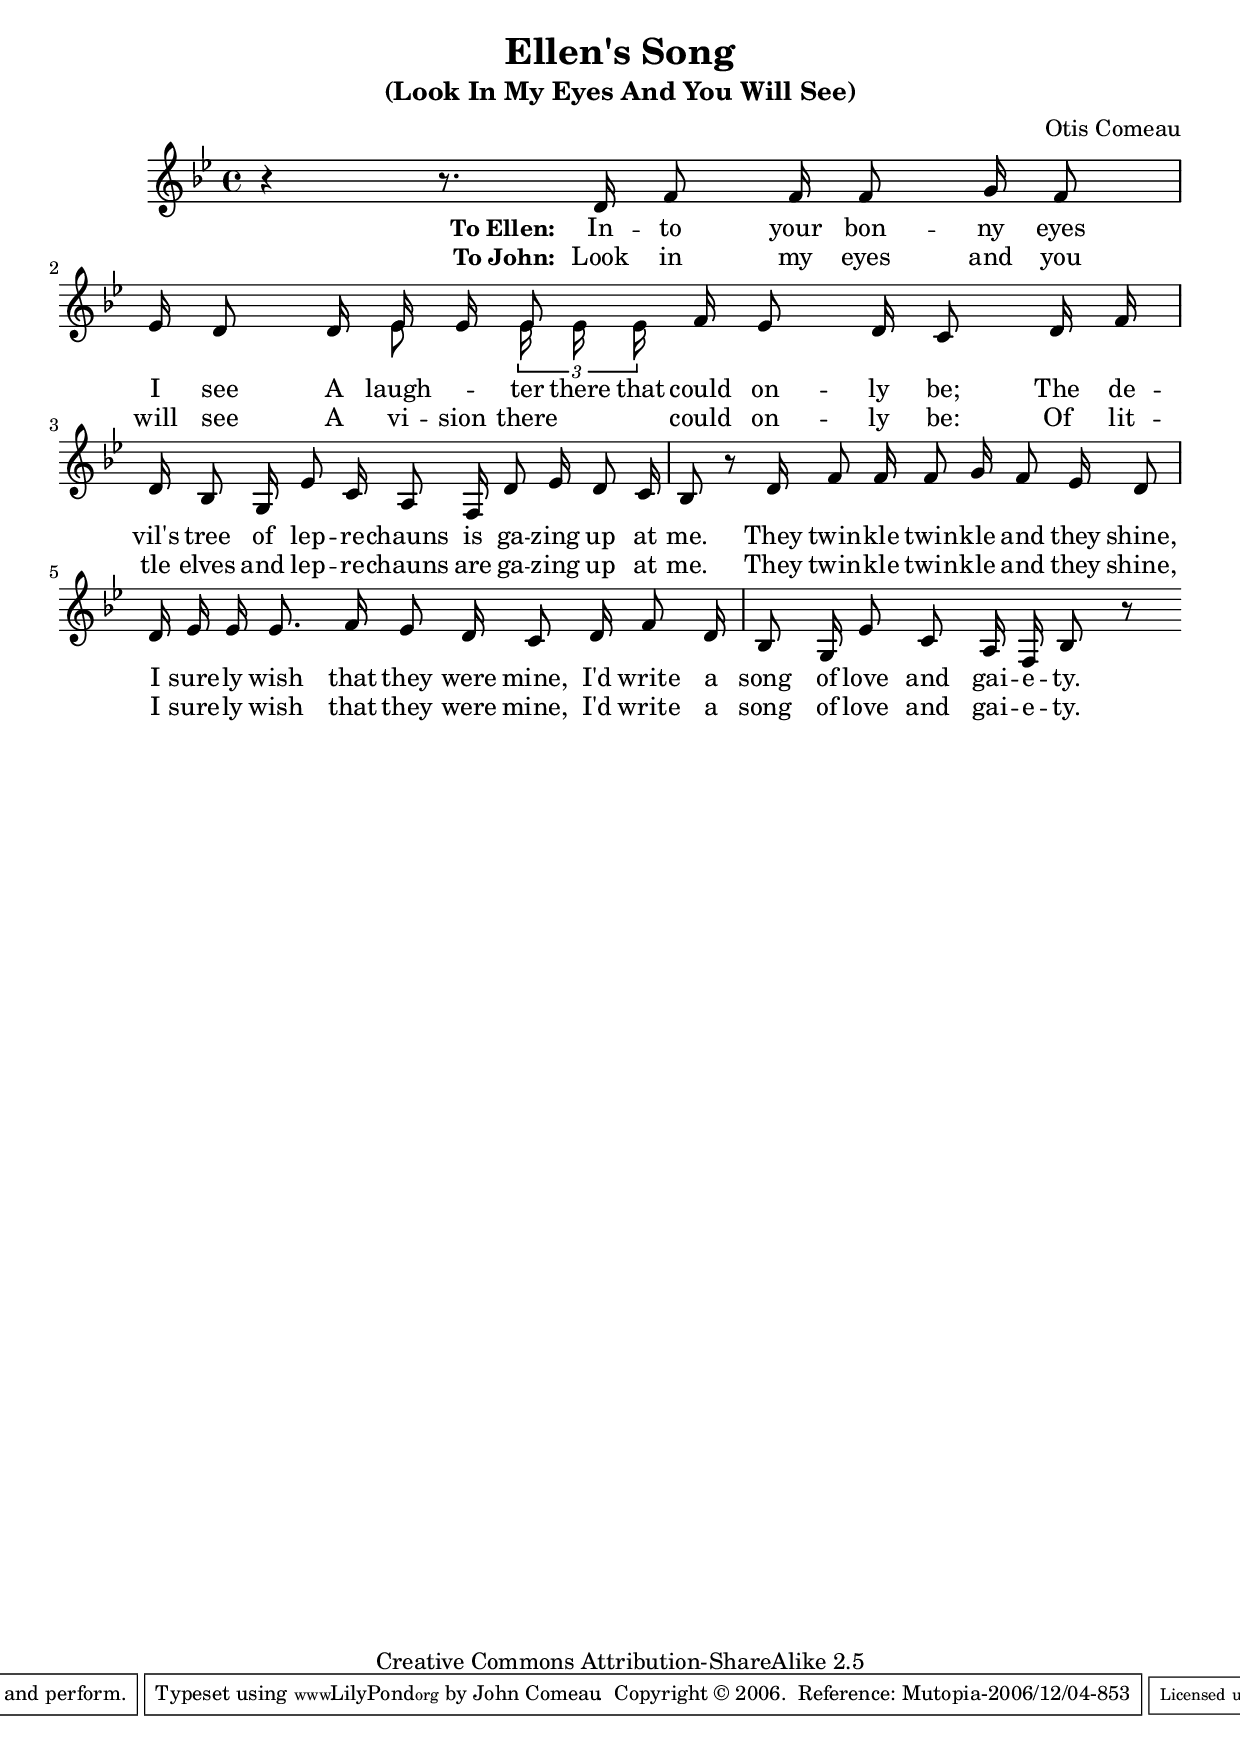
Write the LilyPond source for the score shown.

\version "2.7.40"
\include "english.ly"
\header {
 title = "Ellen's Song"
 subtitle = "(Look In My Eyes And You Will See)"
 composer = "Otis Comeau"
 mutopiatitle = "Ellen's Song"
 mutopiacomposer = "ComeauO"
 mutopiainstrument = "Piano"
 date = "1950s"
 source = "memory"
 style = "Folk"
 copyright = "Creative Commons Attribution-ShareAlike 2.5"
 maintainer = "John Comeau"
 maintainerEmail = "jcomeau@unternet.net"
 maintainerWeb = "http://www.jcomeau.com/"
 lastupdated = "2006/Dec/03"
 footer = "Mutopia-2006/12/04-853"
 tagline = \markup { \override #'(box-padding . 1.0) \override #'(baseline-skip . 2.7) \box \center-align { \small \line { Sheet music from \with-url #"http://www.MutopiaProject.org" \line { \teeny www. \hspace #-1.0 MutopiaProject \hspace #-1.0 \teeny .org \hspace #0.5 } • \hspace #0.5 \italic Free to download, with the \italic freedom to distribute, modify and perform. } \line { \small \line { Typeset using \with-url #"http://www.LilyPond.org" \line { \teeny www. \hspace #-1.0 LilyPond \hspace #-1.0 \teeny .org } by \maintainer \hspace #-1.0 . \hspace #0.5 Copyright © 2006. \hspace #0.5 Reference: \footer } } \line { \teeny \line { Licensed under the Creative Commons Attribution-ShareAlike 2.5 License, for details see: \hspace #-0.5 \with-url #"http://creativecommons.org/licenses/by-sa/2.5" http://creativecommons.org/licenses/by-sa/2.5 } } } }
}

\score {
<<
\context Voice = "common" {
 \time 4/4
 \key bf \major
 \set Staff.autoBeaming = ##f
  r4 r8. d'16 f'8 f'16 f'8 g'16 f'8 ef'16 d'8
  d'16
  <<
   \context Voice = "john" {
    \voiceOne {
     ef'16 ef' ef'8
    }
   }
   {
    \voiceTwo ef'8 \times 2/3 { ef'16 ef' ef' } \oneVoice
   } 
  >>
  f'16 ef'8 d'16 c'8
 d'16 f' d' bf8 g16 ef'8 c'16 a8 f16 d'8 ef'16 d'8 c'16 bf8 r8
 d'16 f'8 f'16 f'8 g'16 f'8 ef'16 d'8
 d'16 ef'16 ef' ef'8. f'16 ef'8 d'16 c'8
 d'16 f'8 d'16 bf8 g16 ef'8 c'8 a16 f bf8 r8
}

\new Lyrics \lyricsto "common" {
 \set stanza = "To Ellen: "
 In -- to your bon -- ny eyes I see
 A laugh -- ter there that could on -- ly be;
 The de -- vil's tree of lep -- re -- chauns is ga -- zing up at me.
 They twin -- kle twin -- kle and they shine,
 I sure -- ly wish that they were mine,
 I'd write a song of love and gai -- e -- ty.
}

\new Lyrics \lyricsto "common" {
 \set stanza = "To John: "
 Look in my eyes and you will see
 \set associatedVoice = "john" A vi -- sion
  \set associatedVoice = "common" there \skip 8 \skip 16 could on -- ly be:
 Of lit -- tle elves and lep -- re -- chauns are ga -- zing up at me.
 They twin -- kle twin -- kle and they shine,
 I sure -- ly wish that they were mine,
 I'd write a song of love and gai -- e -- ty.
}
>>
 \layout { }
 \midi  { }
}
